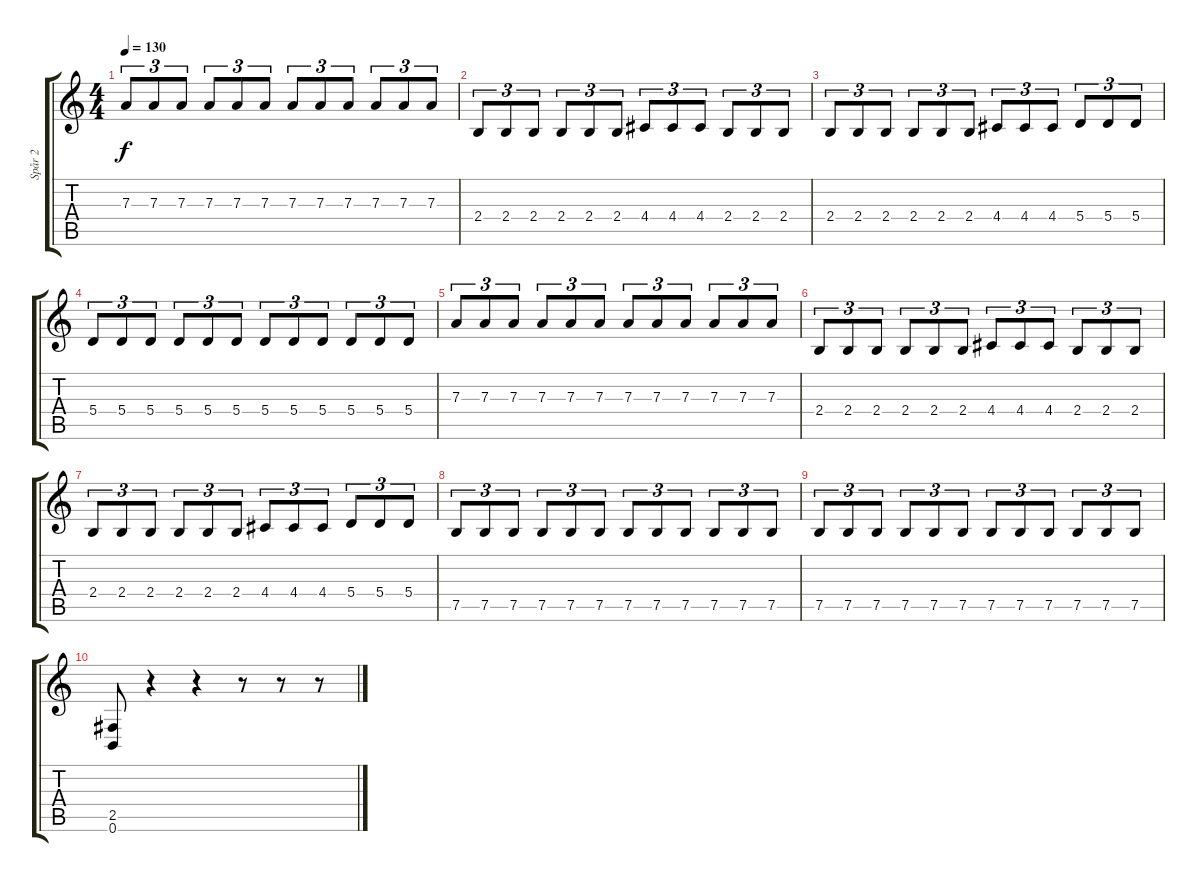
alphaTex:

\track ("Spår 2" "Spår 2") {instrument distortionguitar}
\staff {score tabs}
\tuning (B3 Gb3 D3 A2 E2 B1) {hide}
\ts (4 4)
\tempo 130
\clef g2
\ks c
7.3.8{tu (3 2) dy f} 7.3.8{tu (3 2)} 7.3.8{tu (3 2)} 7.3.8{tu (3 2)} 7.3.8{tu (3 2)} 7.3.8{tu (3 2)} 7.3.8{tu (3 2)} 7.3.8{tu (3 2)} 7.3.8{tu (3 2)} 7.3.8{tu (3 2)} 7.3.8{tu (3 2)} 7.3.8{tu (3 2)} |
2.4.8{tu (3 2)} 2.4.8{tu (3 2)} 2.4.8{tu (3 2)} 2.4.8{tu (3 2)} 2.4.8{tu (3 2)} 2.4.8{tu (3 2)} 4.4.8{tu (3 2)} 4.4.8{tu (3 2)} 4.4.8{tu (3 2)} 2.4.8{tu (3 2)} 2.4.8{tu (3 2)} 2.4.8{tu (3 2)} |
2.4.8{tu (3 2)} 2.4.8{tu (3 2)} 2.4.8{tu (3 2)} 2.4.8{tu (3 2)} 2.4.8{tu (3 2)} 2.4.8{tu (3 2)} 4.4.8{tu (3 2)} 4.4.8{tu (3 2)} 4.4.8{tu (3 2)} 5.4.8{tu (3 2)} 5.4.8{tu (3 2)} 5.4.8{tu (3 2)} |
5.4.8{tu (3 2)} 5.4.8{tu (3 2)} 5.4.8{tu (3 2)} 5.4.8{tu (3 2)} 5.4.8{tu (3 2)} 5.4.8{tu (3 2)} 5.4.8{tu (3 2)} 5.4.8{tu (3 2)} 5.4.8{tu (3 2)} 5.4.8{tu (3 2)} 5.4.8{tu (3 2)} 5.4.8{tu (3 2)} |
7.3.8{tu (3 2)} 7.3.8{tu (3 2)} 7.3.8{tu (3 2)} 7.3.8{tu (3 2)} 7.3.8{tu (3 2)} 7.3.8{tu (3 2)} 7.3.8{tu (3 2)} 7.3.8{tu (3 2)} 7.3.8{tu (3 2)} 7.3.8{tu (3 2)} 7.3.8{tu (3 2)} 7.3.8{tu (3 2)} |
2.4.8{tu (3 2)} 2.4.8{tu (3 2)} 2.4.8{tu (3 2)} 2.4.8{tu (3 2)} 2.4.8{tu (3 2)} 2.4.8{tu (3 2)} 4.4.8{tu (3 2)} 4.4.8{tu (3 2)} 4.4.8{tu (3 2)} 2.4.8{tu (3 2)} 2.4.8{tu (3 2)} 2.4.8{tu (3 2)} |
2.4.8{tu (3 2)} 2.4.8{tu (3 2)} 2.4.8{tu (3 2)} 2.4.8{tu (3 2)} 2.4.8{tu (3 2)} 2.4.8{tu (3 2)} 4.4.8{tu (3 2)} 4.4.8{tu (3 2)} 4.4.8{tu (3 2)} 5.4.8{tu (3 2)} 5.4.8{tu (3 2)} 5.4.8{tu (3 2)} |
7.5.8{tu (3 2)} 7.5.8{tu (3 2)} 7.5.8{tu (3 2)} 7.5.8{tu (3 2)} 7.5.8{tu (3 2)} 7.5.8{tu (3 2)} 7.5.8{tu (3 2)} 7.5.8{tu (3 2)} 7.5.8{tu (3 2)} 7.5.8{tu (3 2)} 7.5.8{tu (3 2)} 7.5.8{tu (3 2)} |
7.5.8{tu (3 2)} 7.5.8{tu (3 2)} 7.5.8{tu (3 2)} 7.5.8{tu (3 2)} 7.5.8{tu (3 2)} 7.5.8{tu (3 2)} 7.5.8{tu (3 2)} 7.5.8{tu (3 2)} 7.5.8{tu (3 2)} 7.5.8{tu (3 2)} 7.5.8{tu (3 2)} 7.5.8{tu (3 2)} |
(2.5 0.6).8 r.4 r.4 r.8 r.8 r.8
